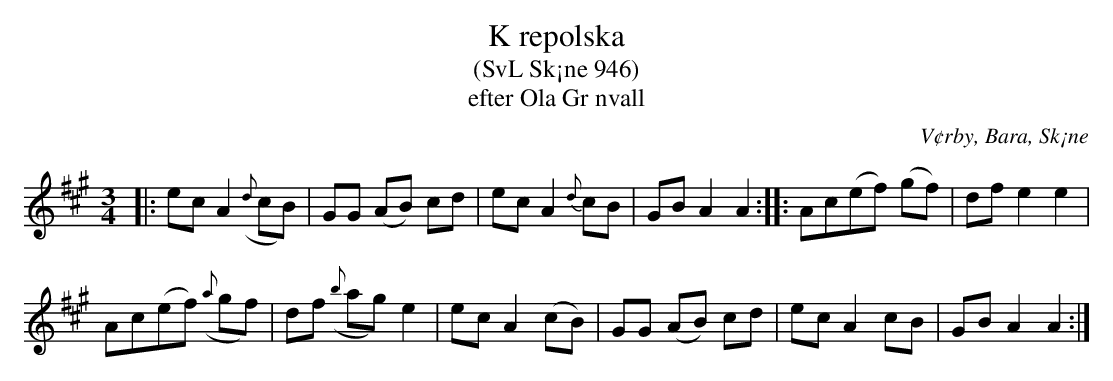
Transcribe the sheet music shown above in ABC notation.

X:1
T:K repolska
T:(SvL Sk¡ne 946)
T:efter Ola Gr nvall
O:V¢rby, Bara, Sk¡ne
M:3/4
L:1/8
K:A
|: ec A2 ({d}cB) | GG (AB) cd | ec A2 {d}cB | GB A2 A2 :: Ac(ef) (gf) | df e2 e2 |
Ac(ef) ({a}gf) | df ({b}ag) e2 | ec A2 (cB) | GG (AB) cd | ec A2 cB | GB A2 A2 :|
